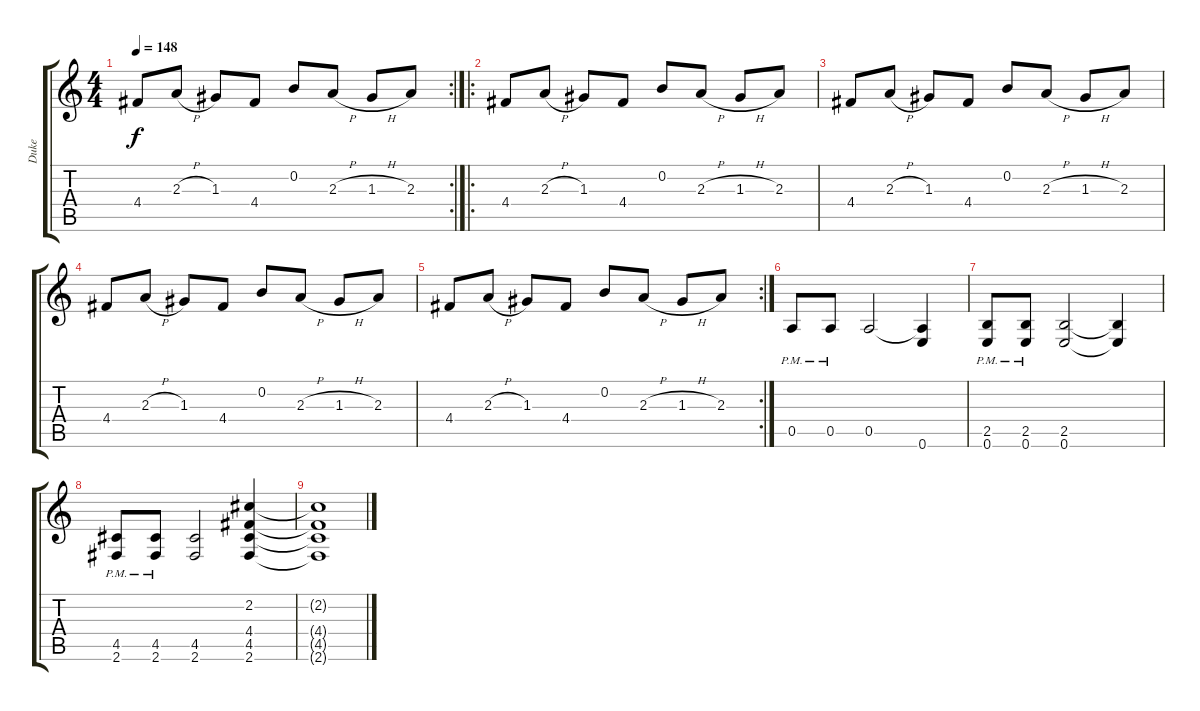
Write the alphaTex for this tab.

\track ("Duke" "Duke") {instrument distortionguitar}
\staff {score tabs}
\tuning (E4 B3 G3 D3 A2 E2) {hide}
\rc 2
\ts (4 4)
\tempo 148
\clef g2
\ks c
4.4.8{dy f} 2.3{h}.8 1.3.8 4.4.8 0.2.8 2.3{h}.8 1.3{h}.8 2.3.8 |
\ro
4.4.8 2.3{h}.8 1.3.8 4.4.8 0.2.8 2.3{h}.8 1.3{h}.8 2.3.8 |
4.4.8 2.3{h}.8 1.3.8 4.4.8 0.2.8 2.3{h}.8 1.3{h}.8 2.3.8 |
4.4.8 2.3{h}.8 1.3.8 4.4.8 0.2.8 2.3{h}.8 1.3{h}.8 2.3.8 |
\rc 2
4.4.8 2.3{h}.8 1.3.8 4.4.8 0.2.8 2.3{h}.8 1.3{h}.8 2.3.8 |
0.5{pm}.8 0.5{pm}.8 0.5.2 (0.5{t} 0.6).4 |
(2.5{pm} 0.6{pm}).8 (2.5{pm} 0.6{pm}).8 (2.5 0.6).2 (2.5{t} 0.6{t}).4 |
(4.5{pm} 2.6{pm}).8 (4.5{pm} 2.6{pm}).8 (4.5 2.6).2 (2.2 4.4 4.5 2.6).4 |
(2.2{t} 4.4{t} 4.5{t} 2.6{t}).1
